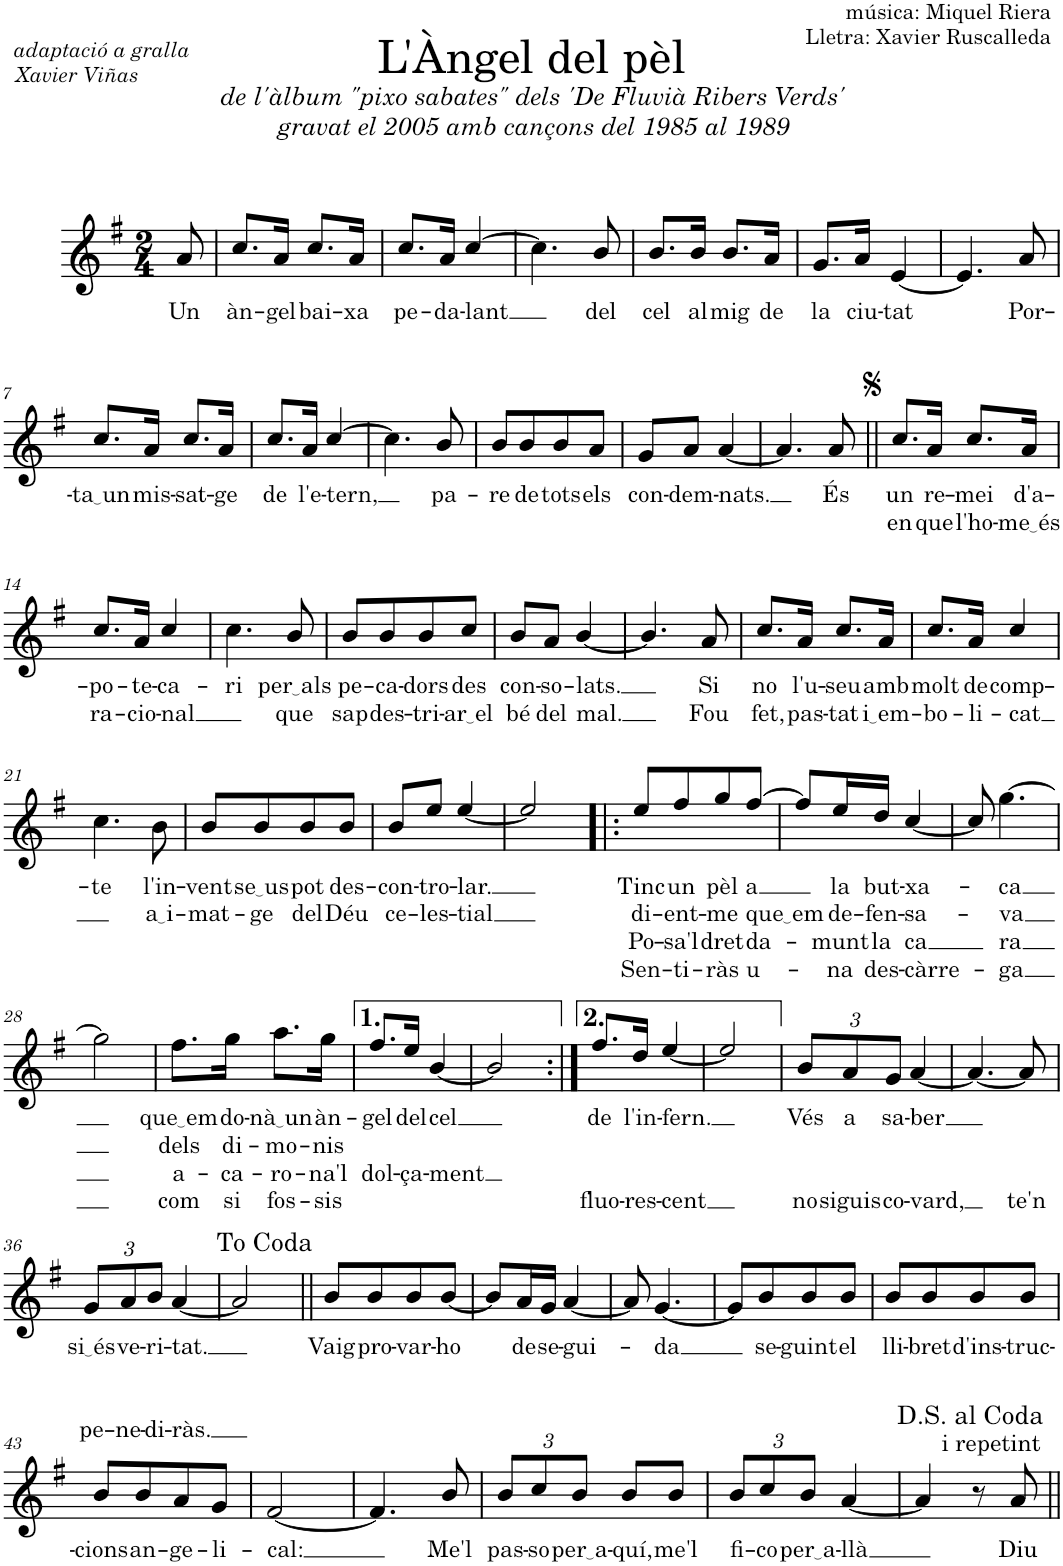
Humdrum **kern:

**kern	**text	**text	**text	**text
*part1	*part1	*part1	*part1	*part1
*staff1	*staff1	*staff1	*staff1	*staff1
*I"Voice	*	*	*	*
*I'V	*	*	*	*
*clefG2	*	*	*	*
*k[f#]	*	*	*	*
*M2/4	*	*	*	*
=	=	=	=	=
!	!LO:LY:b	!	!	!
8a/	Un	.	.	.
=1	=1	=1	=1	=1
!	!LO:LY:b	!	!	!
8.cc/L	àn-	.	.	.
!	!LO:LY:b	!	!	!
16a/Jk	-gel	.	.	.
!	!LO:LY:b	!	!	!
8.cc/L	bai-	.	.	.
!	!LO:LY:b	!	!	!
16a/Jk	-xa	.	.	.
=2	=2	=2	=2	=2
!	!LO:LY:b	!	!	!
8.cc/L	pe-	.	.	.
!	!LO:LY:b	!	!	!
16a/Jk	-da-	.	.	.
!	!LO:LY:b	!	!	!
[4cc/	-lant	.	.	.
=3	=3	=3	=3	=3
4.cc\]	.	.	.	.
!	!LO:LY:b	!	!	!
8b/	del	.	.	.
=4	=4	=4	=4	=4
!	!LO:LY:b	!	!	!
8.b/L	cel	.	.	.
!	!LO:LY:b	!	!	!
16b/Jk	al	.	.	.
!	!LO:LY:b	!	!	!
8.b/L	mig	.	.	.
!	!LO:LY:b	!	!	!
16a/Jk	de	.	.	.
=5	=5	=5	=5	=5
!	!LO:LY:b	!	!	!
8.g/L	la	.	.	.
!	!LO:LY:b	!	!	!
16a/Jk	ciu-	.	.	.
!	!LO:LY:b	!	!	!
[<4e/	-tat	.	.	.
=6	=6	=6	=6	=6
4.e/]	.	.	.	.
!	!LO:LY:b	!	!	!
8a/	Por-	.	.	.
!!LO:LB:g=z
=7	=7	=7	=7	=7
!	!LO:LY:b	!	!	!
8.cc/L	ta un	.	.	.
!	!LO:LY:b	!	!	!
16a/Jk	mis-	.	.	.
!	!LO:LY:b	!	!	!
8.cc/L	-sat-	.	.	.
!	!LO:LY:b	!	!	!
16a/Jk	-ge	.	.	.
=8	=8	=8	=8	=8
!	!LO:LY:b	!	!	!
8.cc/L	de	.	.	.
!	!LO:LY:b	!	!	!
16a/Jk	l'e-	.	.	.
!	!LO:LY:b	!	!	!
[4cc/	-tern,	.	.	.
=9	=9	=9	=9	=9
4.cc\]	.	.	.	.
!	!LO:LY:b	!	!	!
8b/	pa-	.	.	.
=10	=10	=10	=10	=10
!	!LO:LY:b	!	!	!
8b/L	-re	.	.	.
!	!LO:LY:b	!	!	!
8b/	de	.	.	.
!	!LO:LY:b	!	!	!
8b/	tots	.	.	.
!	!LO:LY:b	!	!	!
8a/J	els	.	.	.
=11	=11	=11	=11	=11
!	!LO:LY:b	!	!	!
8g/L	con-	.	.	.
!	!LO:LY:b	!	!	!
8a/J	-dem-	.	.	.
!	!LO:LY:b	!	!	!
[<4a/	-nats.	.	.	.
=12	=12	=12	=12	=12
4.a/]	.	.	.	.
!	!LO:LY:b	!	!	!
8a/	És	.	.	.
=13||	=13||	=13||	=13||	=13||
!	!LO:LY:b	!LO:LY:b	!	!
8.cc/L	un	en	.	.
!	!LO:LY:b	!LO:LY:b	!	!
16a/Jk	re-	que	.	.
!	!LO:LY:b	!LO:LY:b	!	!
8.cc/L	-mei	l'ho-	.	.
!	!LO:LY:b	!LO:LY:b	!	!
16a/Jk	d'a-	me és	.	.
!!LO:LB:g=z
=14	=14	=14	=14	=14
!	!LO:LY:b	!LO:LY:b	!	!
8.cc/L	-po-	ra-	.	.
!	!LO:LY:b	!LO:LY:b	!	!
16a/Jk	-te-	-cio-	.	.
!	!LO:LY:b	!LO:LY:b	!	!
4cc/	-ca-	-nal	.	.
=15	=15	=15	=15	=15
!	!LO:LY:b	!	!	!
4.cc\	-ri	.	.	.
!	!LO:LY:b	!LO:LY:b	!	!
8b/	per als	que	.	.
=16	=16	=16	=16	=16
!	!LO:LY:b	!LO:LY:b	!	!
8b/L	pe-	sap	.	.
!	!LO:LY:b	!LO:LY:b	!	!
8b/	-ca-	des-	.	.
!	!LO:LY:b	!LO:LY:b	!	!
8b/	-dors	-tri-	.	.
!	!LO:LY:b	!LO:LY:b	!	!
8cc/J	des	ar el	.	.
=17	=17	=17	=17	=17
!	!LO:LY:b	!LO:LY:b	!	!
8b/L	con-	bé	.	.
!	!LO:LY:b	!LO:LY:b	!	!
8a/J	-so-	del	.	.
!	!LO:LY:b	!LO:LY:b	!	!
[<4b/	-lats.	mal.	.	.
=18	=18	=18	=18	=18
4.b/]	.	.	.	.
!	!LO:LY:b	!LO:LY:b	!	!
8a/	Si	Fou	.	.
=19	=19	=19	=19	=19
!	!LO:LY:b	!LO:LY:b	!	!
8.cc/L	no	fet,	.	.
!	!LO:LY:b	!LO:LY:b	!	!
16a/Jk	l'u-	pas-	.	.
!	!LO:LY:b	!LO:LY:b	!	!
8.cc/L	-seu	-tat	.	.
!	!LO:LY:b	!LO:LY:b	!	!
16a/Jk	amb	i em	.	.
=20	=20	=20	=20	=20
!	!LO:LY:b	!LO:LY:b	!	!
8.cc/L	molt	-bo-	.	.
!	!LO:LY:b	!LO:LY:b	!	!
16a/Jk	de	-li-	.	.
!	!LO:LY:b	!LO:LY:b	!	!
4cc/	comp-	-cat	.	.
!!LO:LB:g=z
=21	=21	=21	=21	=21
!	!LO:LY:b	!	!	!
4.cc\	-te	.	.	.
!	!LO:LY:b	!LO:LY:b	!	!
8b\	l'in-	a i	.	.
=22	=22	=22	=22	=22
!	!LO:LY:b	!LO:LY:b	!	!
8b/L	-vent	-mat-	.	.
!	!LO:LY:b	!LO:LY:b	!	!
8b/	se us	-ge	.	.
!	!LO:LY:b	!LO:LY:b	!	!
8b/	pot	del	.	.
!	!LO:LY:b	!LO:LY:b	!	!
8b/J	des-	Déu	.	.
=23	=23	=23	=23	=23
!	!LO:LY:b	!LO:LY:b	!	!
8b/L	-con-	ce-	.	.
!	!LO:LY:b	!LO:LY:b	!	!
8ee/J	-tro-	-les-	.	.
!	!LO:LY:b	!LO:LY:b	!	!
[<4ee/	-lar.	-tial	.	.
=24	=24	=24	=24	=24
2ee/]	.	.	.	.
=25!|:	=25!|:	=25!|:	=25!|:	=25!|:
!	!LO:LY:b	!LO:LY:b	!LO:LY:b	!LO:LY:b
8ee/L	Tinc	di-	Po-	Sen-
!	!LO:LY:b	!LO:LY:b	!LO:LY:b	!LO:LY:b
8ff#/	un	-ent-	-sa'l	-ti-
!	!LO:LY:b	!LO:LY:b	!LO:LY:b	!LO:LY:b
8gg/	pèl	-me	dret	-ràs
!	!LO:LY:b	!LO:LY:b	!LO:LY:b	!LO:LY:b
[>8ff#/J	a	que em	da-	u-
=26	=26	=26	=26	=26
8ff#/L]	.	.	.	.
!	!LO:LY:b	!LO:LY:b	!LO:LY:b	!LO:LY:b
16ee/L	la	de-	-munt	-na
!	!LO:LY:b	!LO:LY:b	!LO:LY:b	!LO:LY:b
16dd/JJ	but-	-fen-	la	des-
!	!LO:LY:b	!LO:LY:b	!LO:LY:b	!LO:LY:b
[<4cc/	-xa-	-sa-	ca	-càrre-
=27	=27	=27	=27	=27
8cc/]	.	.	.	.
!	!LO:LY:b	!LO:LY:b	!LO:LY:b	!LO:LY:b
[>4.gg\	-ca	-va	ra	-ga
!!LO:LB:g=z
=28	=28	=28	=28	=28
2gg\]	.	.	.	.
=29	=29	=29	=29	=29
!	!LO:LY:b	!LO:LY:b	!LO:LY:b	!LO:LY:b
8.ff#\L	que em	dels	a-	com
!	!LO:LY:b	!LO:LY:b	!LO:LY:b	!LO:LY:b
16gg\Jk	do-	di-	-ca-	si
!	!LO:LY:b	!LO:LY:b	!LO:LY:b	!LO:LY:b
8.aa\L	nà un	-mo-	-ro-	fos-
!	!LO:LY:b	!LO:LY:b	!LO:LY:b	!LO:LY:b
16gg\Jk	àn-	-nis	-na'l	-sis
=30	=30	=30	=30	=30
!	!LO:LY:b	!	!LO:LY:b	!
8.ff#/L	-gel	.	dol-	.
!	!LO:LY:b	!	!LO:LY:b	!
16ee/Jk	del	.	-ça-	.
!	!LO:LY:b	!	!LO:LY:b	!
[<4b/	cel	.	-ment	.
=31	=31	=31	=31	=31
2b/]	.	.	.	.
=32:|!	=32:|!	=32:|!	=32:|!	=32:|!
!	!LO:LY:b	!	!	!LO:LY:b
8.ff#/L	de	.	.	fluo-
!	!LO:LY:b	!	!	!LO:LY:b
16dd/Jk	l'in-	.	.	-res-
!	!LO:LY:b	!	!	!LO:LY:b
[<4ee/	-fern.	.	.	-cent
=33	=33	=33	=33	=33
2ee/]	.	.	.	.
=34	=34	=34	=34	=34
*Xbrackettup	*	*	*	*
!	!LO:LY:b	!	!	!LO:LY:b
12b/L	Vés	.	.	no
!	!LO:LY:b	!	!	!LO:LY:b
12a/	a	.	.	siguis
!	!LO:LY:b	!	!	!LO:LY:b
12g/J	sa-	.	.	co-
!	!LO:LY:b	!	!	!LO:LY:b
[<4a/	-ber	.	.	-vard,
=35	=35	=35	=35	=35
4.a/_	.	.	.	.
!	!	!	!	!LO:LY:b
8a/]	.	.	.	te'n
!!LO:LB:g=z
=36	=36	=36	=36	=36
!	!LO:LY:b	!	!	!LO:LY:b
12g/L	si és	.	.	pe-
!	!LO:LY:b	!	!	!LO:LY:b
12a/	ve-	.	.	-ne-
!	!LO:LY:b	!	!	!LO:LY:b
12b/J	-ri-	.	.	-di-
!	!LO:LY:b	!	!	!LO:LY:b
[<4a/	-tat.	.	.	-ràs.
=37	=37	=37	=37	=37
2a/]	.	.	.	.
=38||	=38||	=38||	=38||	=38||
!	!LO:LY:b	!	!	!
8b/L	Vaig	.	.	.
!	!LO:LY:b	!	!	!
8b/	pro-	.	.	.
!	!LO:LY:b	!	!	!
8b/	-var-	.	.	.
!	!LO:LY:b	!	!	!
[<8b/J	-ho	.	.	.
=39	=39	=39	=39	=39
8b/L]	.	.	.	.
!	!LO:LY:b	!	!	!
16a/L	de	.	.	.
!	!LO:LY:b	!	!	!
16g/JJ	se-	.	.	.
!	!LO:LY:b	!	!	!
[<4a/	-gui-	.	.	.
=40	=40	=40	=40	=40
8a/]	.	.	.	.
!	!LO:LY:b	!	!	!
[<4.g/	-da	.	.	.
=41	=41	=41	=41	=41
8g/L]	.	.	.	.
!	!LO:LY:b	!	!	!
8b/	se-	.	.	.
!	!LO:LY:b	!	!	!
8b/	-guint	.	.	.
!	!LO:LY:b	!	!	!
8b/J	el	.	.	.
=42	=42	=42	=42	=42
!	!LO:LY:b	!	!	!
8b/L	lli-	.	.	.
!	!LO:LY:b	!	!	!
8b/	-bret	.	.	.
!	!LO:LY:b	!	!	!
8b/	d'ins-	.	.	.
!	!LO:LY:b	!	!	!
8b/J	-truc-	.	.	.
!!LO:LB:g=z
=43	=43	=43	=43	=43
!	!LO:LY:b	!	!	!
8b/L	-cions	.	.	.
!	!LO:LY:b	!	!	!
8b/	an-	.	.	.
!	!LO:LY:b	!	!	!
8a/	-ge-	.	.	.
!	!LO:LY:b	!	!	!
8g/J	-li-	.	.	.
=44	=44	=44	=44	=44
!	!LO:LY:b	!	!	!
[<2f#/	-cal:	.	.	.
=45	=45	=45	=45	=45
4.f#/]	.	.	.	.
!	!LO:LY:b	!	!	!
8b/	Me'l	.	.	.
=46	=46	=46	=46	=46
!	!LO:LY:b	!	!	!
12b/L	pas-	.	.	.
!	!LO:LY:b	!	!	!
12cc/	-so	.	.	.
!	!LO:LY:b	!	!	!
12b/J	per a	.	.	.
!	!LO:LY:b	!	!	!
8b/L	-quí,	.	.	.
!	!LO:LY:b	!	!	!
8b/J	me'l	.	.	.
=47	=47	=47	=47	=47
!	!LO:LY:b	!	!	!
12b/L	fi-	.	.	.
!	!LO:LY:b	!	!	!
12cc/	-co	.	.	.
!	!LO:LY:b	!	!	!
12b/J	per a	.	.	.
!	!LO:LY:b	!	!	!
[<4a/	-llà	.	.	.
=48	=48	=48	=48	=48
4a/]	.	.	.	.
8r	.	.	.	.
!LO:TX:a:t=i repetint	!	!	!	!
!	!LO:LY:b	!	!	!
8a/	Diu	.	.	.
=||	=||	=||	=||	=||
*-	*-	*-	*-	*-
